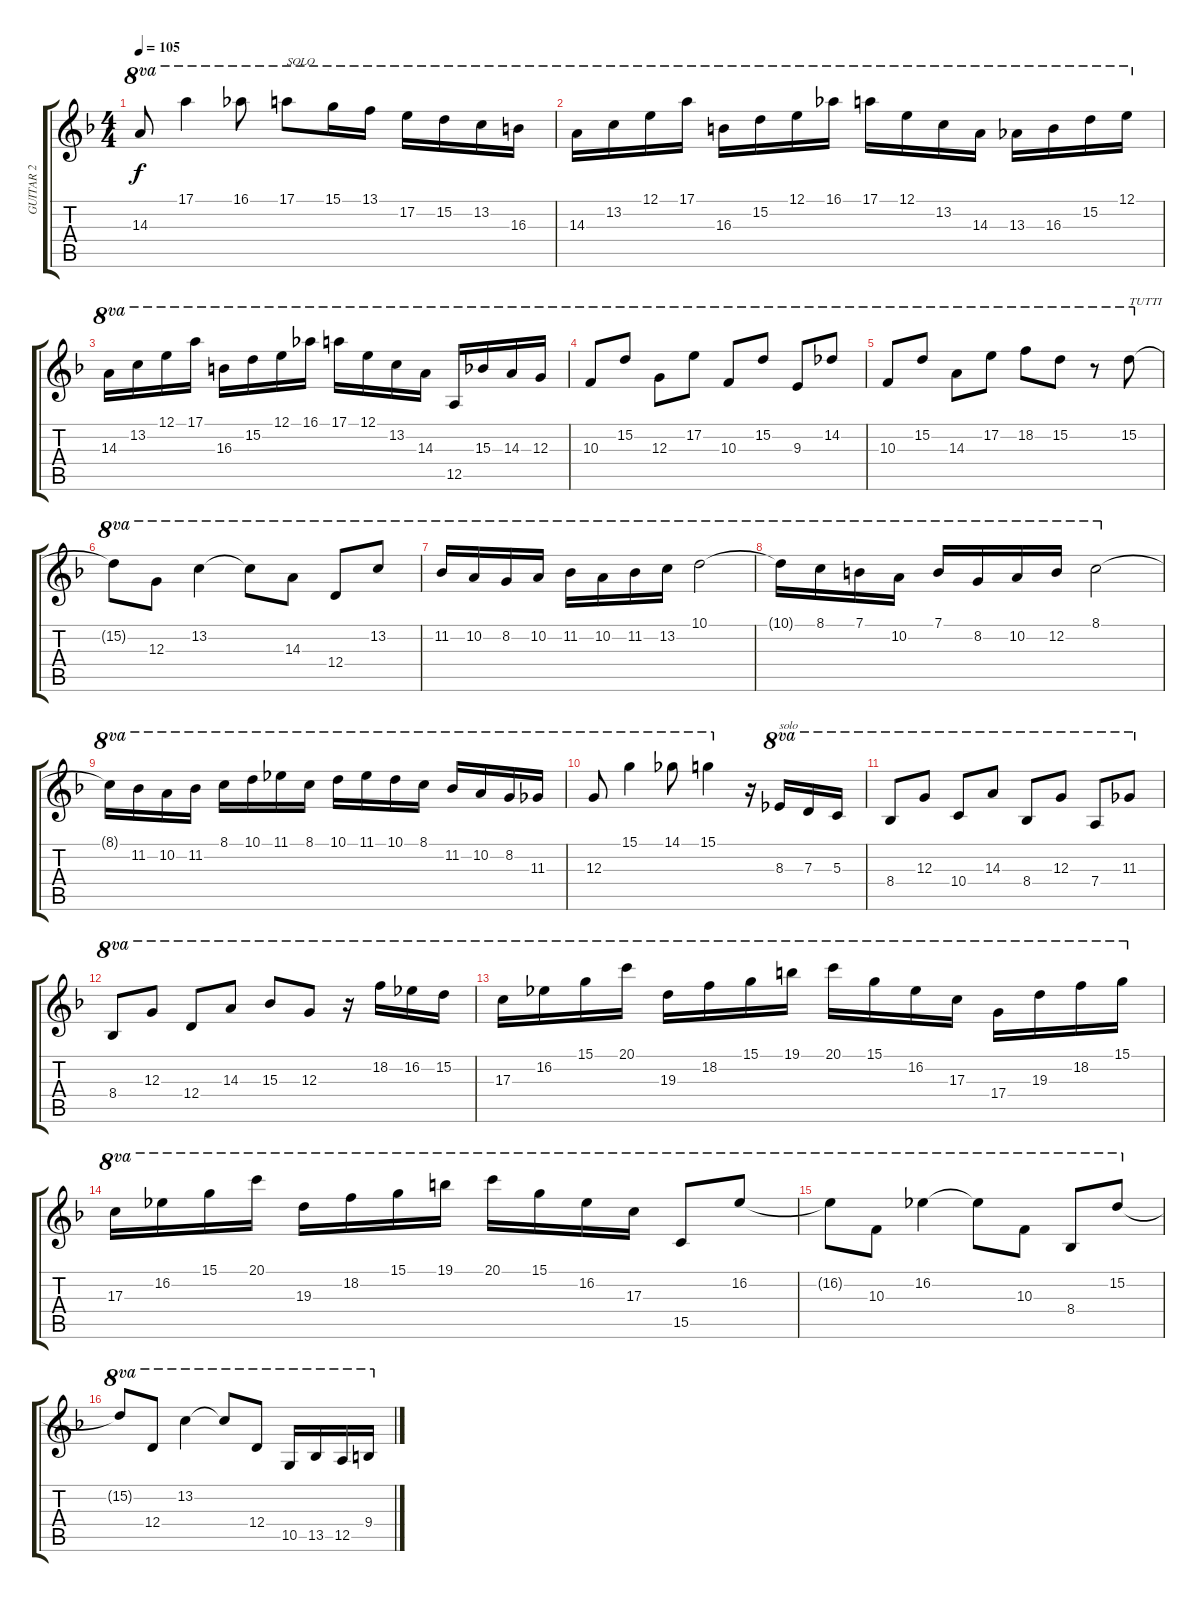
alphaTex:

\track ("GUITAR 2" "GUITAR 2") {instrument overdrivenguitar}
\staff {score tabs}
\tuning (E4 B3 G3 D3 A2 E2) {hide}
\ts (4 4)
\tempo 105
\clef g2
\ks dminor
14.3.8{ot 8va dy f} 17.1.4{ot 8va} 16.1.8{ot 8va} 17.1.8{ot 8va txt "SOLO"} 15.1.16{ot 8va} 13.1.16{ot 8va} 17.2.16{ot 8va} 15.2.16{ot 8va} 13.2.16{ot 8va} 16.3.16{ot 8va} |
14.3.16{ot 8va} 13.2.16{ot 8va} 12.1.16{ot 8va} 17.1.16{ot 8va} 16.3.16{ot 8va} 15.2.16{ot 8va} 12.1.16{ot 8va} 16.1.16{ot 8va} 17.1.16{ot 8va} 12.1.16{ot 8va} 13.2.16{ot 8va} 14.3.16{ot 8va} 13.3.16{ot 8va} 16.3.16{ot 8va} 15.2.16{ot 8va} 12.1.16{ot 8va} |
14.3.16{ot 8va} 13.2.16{ot 8va} 12.1.16{ot 8va} 17.1.16{ot 8va} 16.3.16{ot 8va} 15.2.16{ot 8va} 12.1.16{ot 8va} 16.1.16{ot 8va} 17.1.16{ot 8va} 12.1.16{ot 8va} 13.2.16{ot 8va} 14.3.16{ot 8va} 12.5.16{ot 8va} 15.3.16{ot 8va} 14.3.16{ot 8va} 12.3.16{ot 8va} |
10.3.8{ot 8va} 15.2.8{ot 8va} 12.3.8{ot 8va} 17.2.8{ot 8va} 10.3.8{ot 8va} 15.2.8{ot 8va} 9.3.8{ot 8va} 14.2.8{ot 8va} |
10.3.8{ot 8va} 15.2.8{ot 8va} 14.3.8{ot 8va} 17.2.8{ot 8va} 18.2.8{ot 8va} 15.2.8{ot 8va} r.8{ot 8va} 15.2.8{ot 8va txt "TUTTI"} |
15.2{t}.8{ot 8va} 12.3.8{ot 8va} 13.2.4{ot 8va} 13.2{t}.8{ot 8va} 14.3.8{ot 8va} 12.4.8{ot 8va} 13.2.8{ot 8va} |
11.2.16{ot 8va} 10.2.16{ot 8va} 8.2.16{ot 8va} 10.2.16{ot 8va} 11.2.16{ot 8va} 10.2.16{ot 8va} 11.2.16{ot 8va} 13.2.16{ot 8va} 10.1.2{ot 8va} |
10.1{t}.16{ot 8va} 8.1.16{ot 8va} 7.1.16{ot 8va} 10.2.16{ot 8va} 7.1.16{ot 8va} 8.2.16{ot 8va} 10.2.16{ot 8va} 12.2.16{ot 8va} 8.1.2{ot 8va} |
8.1{t}.16{ot 8va} 11.2.16{ot 8va} 10.2.16{ot 8va} 11.2.16{ot 8va} 8.1.16{ot 8va} 10.1.16{ot 8va} 11.1.16{ot 8va} 8.1.16{ot 8va} 10.1.16{ot 8va} 11.1.16{ot 8va} 10.1.16{ot 8va} 8.1.16{ot 8va} 11.2.16{ot 8va} 10.2.16{ot 8va} 8.2.16{ot 8va} 11.3.16{ot 8va} |
12.3.8{ot 8va} 15.1.4{ot 8va} 14.1.8{ot 8va} 15.1.4{ot 8va} r.16 8.3.16{ot 8va txt "solo"} 7.3.16{ot 8va} 5.3.16{ot 8va} |
8.4.8{ot 8va} 12.3.8{ot 8va} 10.4.8{ot 8va} 14.3.8{ot 8va} 8.4.8{ot 8va} 12.3.8{ot 8va} 7.4.8{ot 8va} 11.3.8{ot 8va} |
8.4.8{ot 8va} 12.3.8{ot 8va} 12.4.8{ot 8va} 14.3.8{ot 8va} 15.3.8{ot 8va} 12.3.8{ot 8va} r.16{ot 8va} 18.2.16{ot 8va} 16.2.16{ot 8va} 15.2.16{ot 8va} |
17.3.16{ot 8va} 16.2.16{ot 8va} 15.1.16{ot 8va} 20.1.16{ot 8va} 19.3.16{ot 8va} 18.2.16{ot 8va} 15.1.16{ot 8va} 19.1.16{ot 8va} 20.1.16{ot 8va} 15.1.16{ot 8va} 16.2.16{ot 8va} 17.3.16{ot 8va} 17.4.16{ot 8va} 19.3.16{ot 8va} 18.2.16{ot 8va} 15.1.16{ot 8va} |
17.3.16{ot 8va} 16.2.16{ot 8va} 15.1.16{ot 8va} 20.1.16{ot 8va} 19.3.16{ot 8va} 18.2.16{ot 8va} 15.1.16{ot 8va} 19.1.16{ot 8va} 20.1.16{ot 8va} 15.1.16{ot 8va} 16.2.16{ot 8va} 17.3.16{ot 8va} 15.5.8{ot 8va} 16.2.8{ot 8va} |
16.2{t}.8{ot 8va} 10.3.8{ot 8va} 16.2.4{ot 8va} 16.2{t}.8{ot 8va} 10.3.8{ot 8va} 8.4.8{ot 8va} 15.2.8{ot 8va} |
15.2{t}.8{ot 8va} 12.4.8{ot 8va} 13.2.4{ot 8va} 13.2{t}.8{ot 8va} 12.4.8{ot 8va} 10.5.16{ot 8va} 13.5.16{ot 8va} 12.5.16{ot 8va} 9.4.16{ot 8va}
